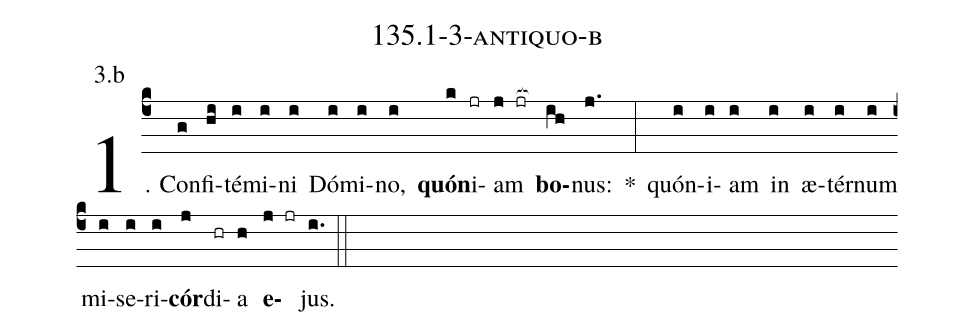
name: 135.1-3-antiquo-b;
annotation: 3.b;
%%
(c4)1. Con(g)fi(hi)té(i)mi(i)ni(i) Dó(i)mi(i)no,(i) <b>quón</b>(k)i(jr)am(j jr[ocb:1{]) <b>bo</b>(ih[ocb:0}])nus:(j.) *(:) quón(i)i(i)am(i) in(i) æ(i)tér(i)num(i) mi(i)se(i)ri(i)<b>cór</b>(j)di(hr)a(h) <b>e</b>(j jr)jus.(i.) (::)
